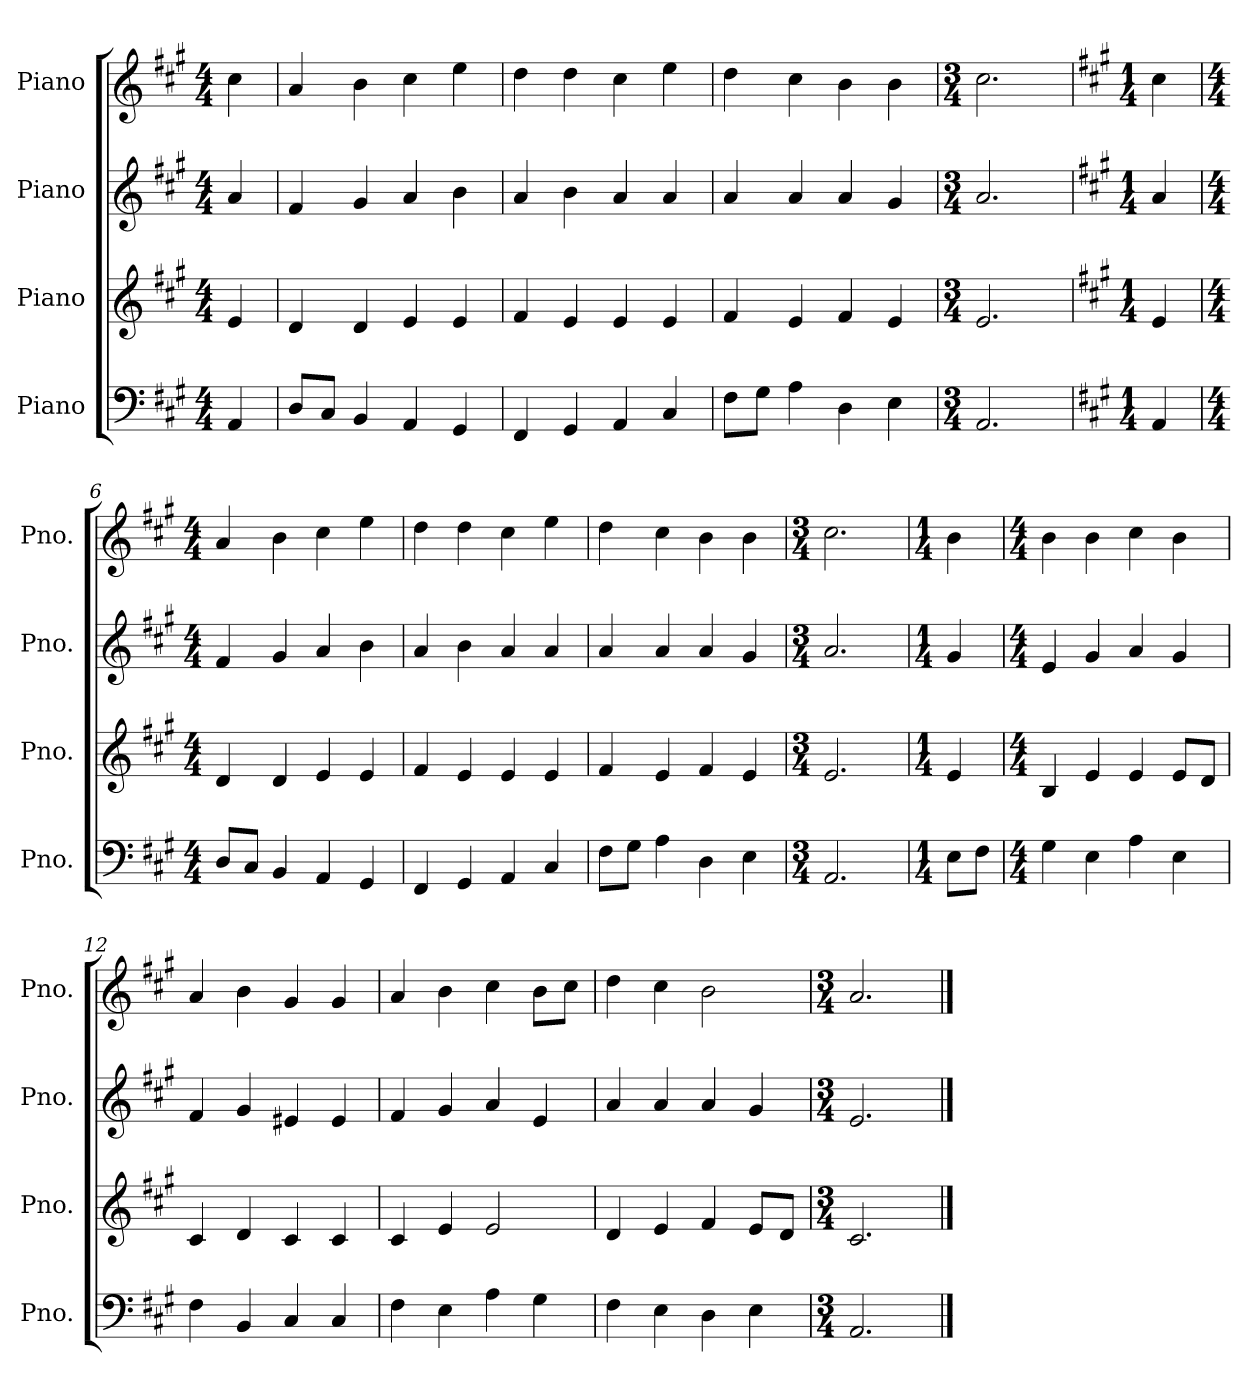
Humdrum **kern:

**kern	**kern	**kern	**kern
*part4	*part3	*part2	*part1
*staff4	*staff3	*staff2	*staff1
*I"Piano	*I"Piano	*I"Piano	*I"Piano
*I'Pno.	*I'Pno.	*I'Pno.	*I'Pno.
*clefF4	*clefG2	*clefG2	*clefG2
*k[f#c#g#]	*k[f#c#g#]	*k[f#c#g#]	*k[f#c#g#]
*M4/4	*M4/4	*M4/4	*M4/4
*MM120	*MM120	*MM120	*MM120
=	=	=	=
4AA/	4e/	4a/	4cc#\
=1	=1	=1	=1
8D/L	4d/	4f#/	4a/
8C#/J	.	.	.
4BB/	4d/	4g#/	4b\
4AA/	4e/	4a/	4cc#\
4GG#/	4e/	4b\	4ee\
=2	=2	=2	=2
4FF#/	4f#/	4a/	4dd\
4GG#/	4e/	4b\	4dd\
4AA/	4e/	4a/	4cc#\
4C#/	4e/	4a/	4ee\
=3	=3	=3	=3
8F#\L	4f#/	4a/	4dd\
8G#\J	.	.	.
4A\	4e/	4a/	4cc#\
4D\	4f#/	4a/	4b\
4E\	4e/	4g#/	4b\
=4	=4	=4	=4
*M3/4	*M3/4	*M3/4	*M3/4
2.AA/	2.e/	2.a/	2.cc#\
=5	=5	=5	=5
*k[f#c#g#]	*k[f#c#g#]	*k[f#c#g#]	*k[f#c#g#]
*M1/4	*M1/4	*M1/4	*M1/4
4AA/	4e/	4a/	4cc#\
=6	=6	=6	=6
*M4/4	*M4/4	*M4/4	*M4/4
8D/L	4d/	4f#/	4a/
8C#/J	.	.	.
4BB/	4d/	4g#/	4b\
4AA/	4e/	4a/	4cc#\
4GG#/	4e/	4b\	4ee\
=7	=7	=7	=7
4FF#/	4f#/	4a/	4dd\
4GG#/	4e/	4b\	4dd\
4AA/	4e/	4a/	4cc#\
4C#/	4e/	4a/	4ee\
=8	=8	=8	=8
8F#\L	4f#/	4a/	4dd\
8G#\J	.	.	.
4A\	4e/	4a/	4cc#\
4D\	4f#/	4a/	4b\
4E\	4e/	4g#/	4b\
!!LO:LB:g=z
=9	=9	=9	=9
*M3/4	*M3/4	*M3/4	*M3/4
2.AA/	2.e/	2.a/	2.cc#\
=10	=10	=10	=10
*M1/4	*M1/4	*M1/4	*M1/4
8E\L	4e/	4g#/	4b\
8F#\J	.	.	.
=11	=11	=11	=11
*M4/4	*M4/4	*M4/4	*M4/4
4G#\	4B/	4e/	4b\
4E\	4e/	4g#/	4b\
4A\	4e/	4a/	4cc#\
4E\	8e/L	4g#/	4b\
.	8d/J	.	.
=12	=12	=12	=12
4F#\	4c#/	4f#/	4a/
4BB/	4d/	4g#/	4b\
4C#/	4c#/	4e#X/	4g#/
4C#/	4c#/	4e#/	4g#/
=13	=13	=13	=13
4F#\	4c#/	4f#/	4a/
4E\	4e/	4g#/	4b\
4A\	2e/	4a/	4cc#\
4G#\	.	4e/	8b\L
.	.	.	8cc#\J
=14	=14	=14	=14
4F#\	4d/	4a/	4dd\
4E\	4e/	4a/	4cc#\
4D\	4f#/	4a/	2b\
4E\	8e/L	4g#/	.
.	8d/J	.	.
=15	=15	=15	=15
*M3/4	*M3/4	*M3/4	*M3/4
2.AA/	2.c#/	2.e/	2.a/
==	==	==	==
*-	*-	*-	*-
